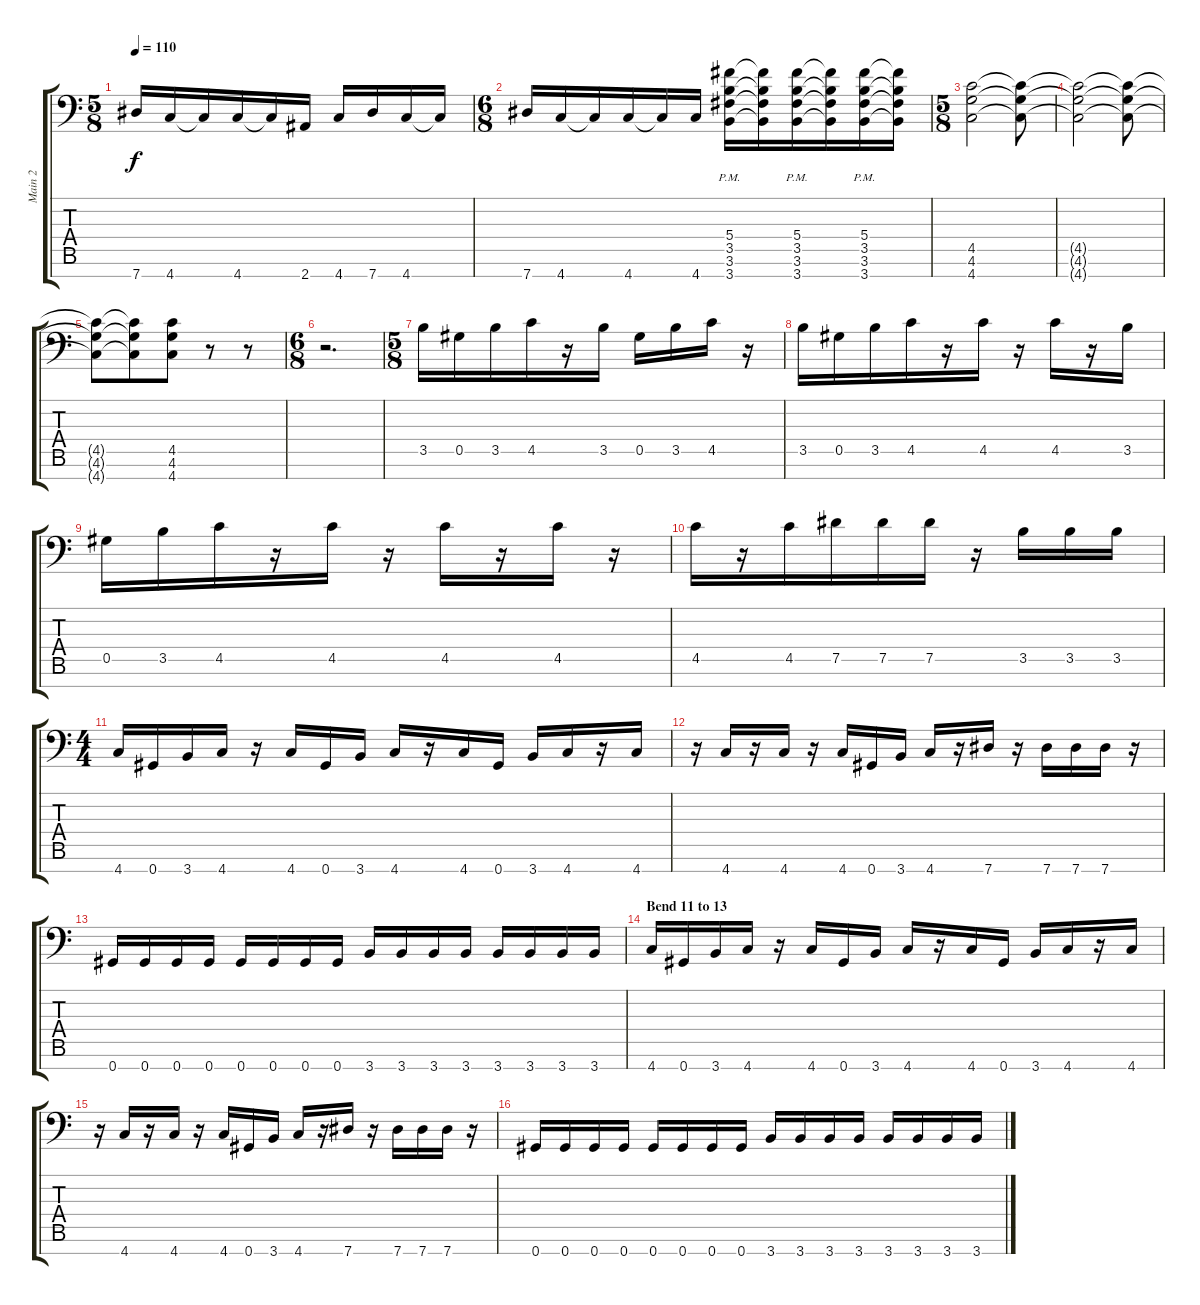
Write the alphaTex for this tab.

\track ("Main 2" "Main 2") {instrument distortionguitar}
\staff {score tabs}
\tuning (Eb4 Bb3 Gb3 Db3 Ab2 Eb2 Ab1) {hide}
\ts (5 8)
\tempo 110
\clef f4
\ks c
7.7.16{dy f} 4.7.16 4.7{t}.16 4.7.16 4.7{t}.16 2.7.16 4.7.16 7.7.16 4.7.16 4.7{t}.16 |
\ts (6 8)
7.7.16 4.7.16 4.7{t}.16 4.7.16 4.7{t}.16 4.7.16 (5.4{pm} 3.5{pm} 3.6{pm} 3.7{pm}).16 (5.4{t} 3.5{t} 3.6{t} 3.7{t}).16 (5.4{pm} 3.5{pm} 3.6{pm} 3.7{pm}).16 (5.4{t} 3.5{t} 3.6{t} 3.7{t}).16 (5.4{pm} 3.5{pm} 3.6{pm} 3.7{pm}).16 (5.4{t} 3.5{t} 3.6{t} 3.7{t}).16 |
\ts (5 8)
(4.5 4.6 4.7).2 (4.5{t} 4.6{t} 4.7{t}).8 |
(4.5{t} 4.6{t} 4.7{t}).2 (4.5{t} 4.6{t} 4.7{t}).8 |
(4.5{t} 4.6{t} 4.7{t}).8 (4.5{t} 4.6{t} 4.7{t}).8 (4.5 4.6 4.7).8 r.8 r.8 |
\ts (6 8)
r.2{d} |
\ts (5 8)
3.5.16 0.5.16 3.5.16 4.5.16 r.16 3.5.16 0.5.16 3.5.16 4.5.16 r.16 |
3.5.16 0.5.16 3.5.16 4.5.16 r.16 4.5.16 r.16 4.5.16 r.16 3.5.16 |
0.5.16 3.5.16 4.5.16 r.16 4.5.16 r.16 4.5.16 r.16 4.5.16 r.16 |
4.5.16 r.16 4.5.16 7.5.16 7.5.16 7.5.16 r.16 3.5.16 3.5.16 3.5.16 |
\ts (4 4)
4.7.16 0.7.16 3.7.16 4.7.16 r.16 4.7.16 0.7.16 3.7.16 4.7.16 r.16 4.7.16 0.7.16 3.7.16 4.7.16 r.16 4.7.16 |
r.16 4.7.16 r.16 4.7.16 r.16 4.7.16 0.7.16 3.7.16 4.7.16 r.16 7.7.16 r.16 7.7.16 7.7.16 7.7.16 r.16 |
0.7.16 0.7.16 0.7.16 0.7.16 0.7.16 0.7.16 0.7.16 0.7.16 3.7.16 3.7.16 3.7.16 3.7.16 3.7.16 3.7.16 3.7.16 3.7.16 |
\section ("" "Bend 11 to 13")
4.7.16 0.7.16 3.7.16 4.7.16 r.16 4.7.16 0.7.16 3.7.16 4.7.16 r.16 4.7.16 0.7.16 3.7.16 4.7.16 r.16 4.7.16 |
r.16 4.7.16 r.16 4.7.16 r.16 4.7.16 0.7.16 3.7.16 4.7.16 r.16 7.7.16 r.16 7.7.16 7.7.16 7.7.16 r.16 |
0.7.16 0.7.16 0.7.16 0.7.16 0.7.16 0.7.16 0.7.16 0.7.16 3.7.16 3.7.16 3.7.16 3.7.16 3.7.16 3.7.16 3.7.16 3.7.16
